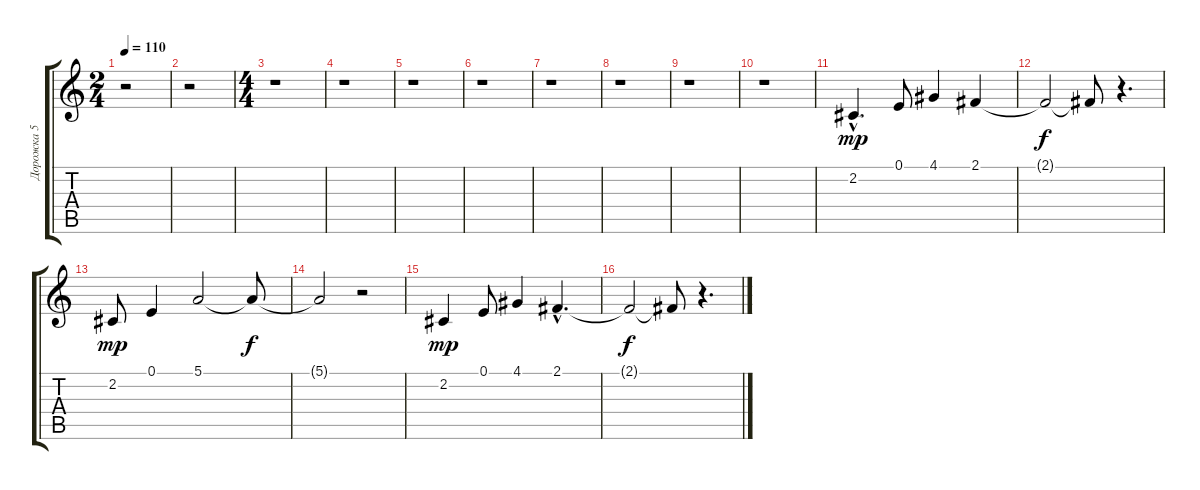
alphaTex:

\track ("Дорожка 5" "Дорожка 5") {instrument tenorsax}
\staff {score tabs}
\tuning (E4 B3 G3 D3 A2 E2) {hide}
\ts (2 4)
\tempo 110
\clef g2
\ks c
r.2{dy mp instrument tenorsax} |
r.2 |
\ts (4 4)
r.1 |
r.1 |
r.1 |
r.1 |
r.1 |
r.1 |
r.1 |
r.1 |
2.2{hac}.4{d} 0.1.8 4.1.4 2.1.4 |
2.1{t}.2{dy f} 2.1{t}.8 r.4{d} |
2.2.8{dy mp} 0.1.4 5.1.2 5.1{t}.8{dy f} |
5.1{t}.2 r.2 |
2.2.4{dy mp} 0.1.8 4.1.4 2.1{hac}.4{d} |
2.1{t}.2{dy f} 2.1{t}.8 r.4{d}
